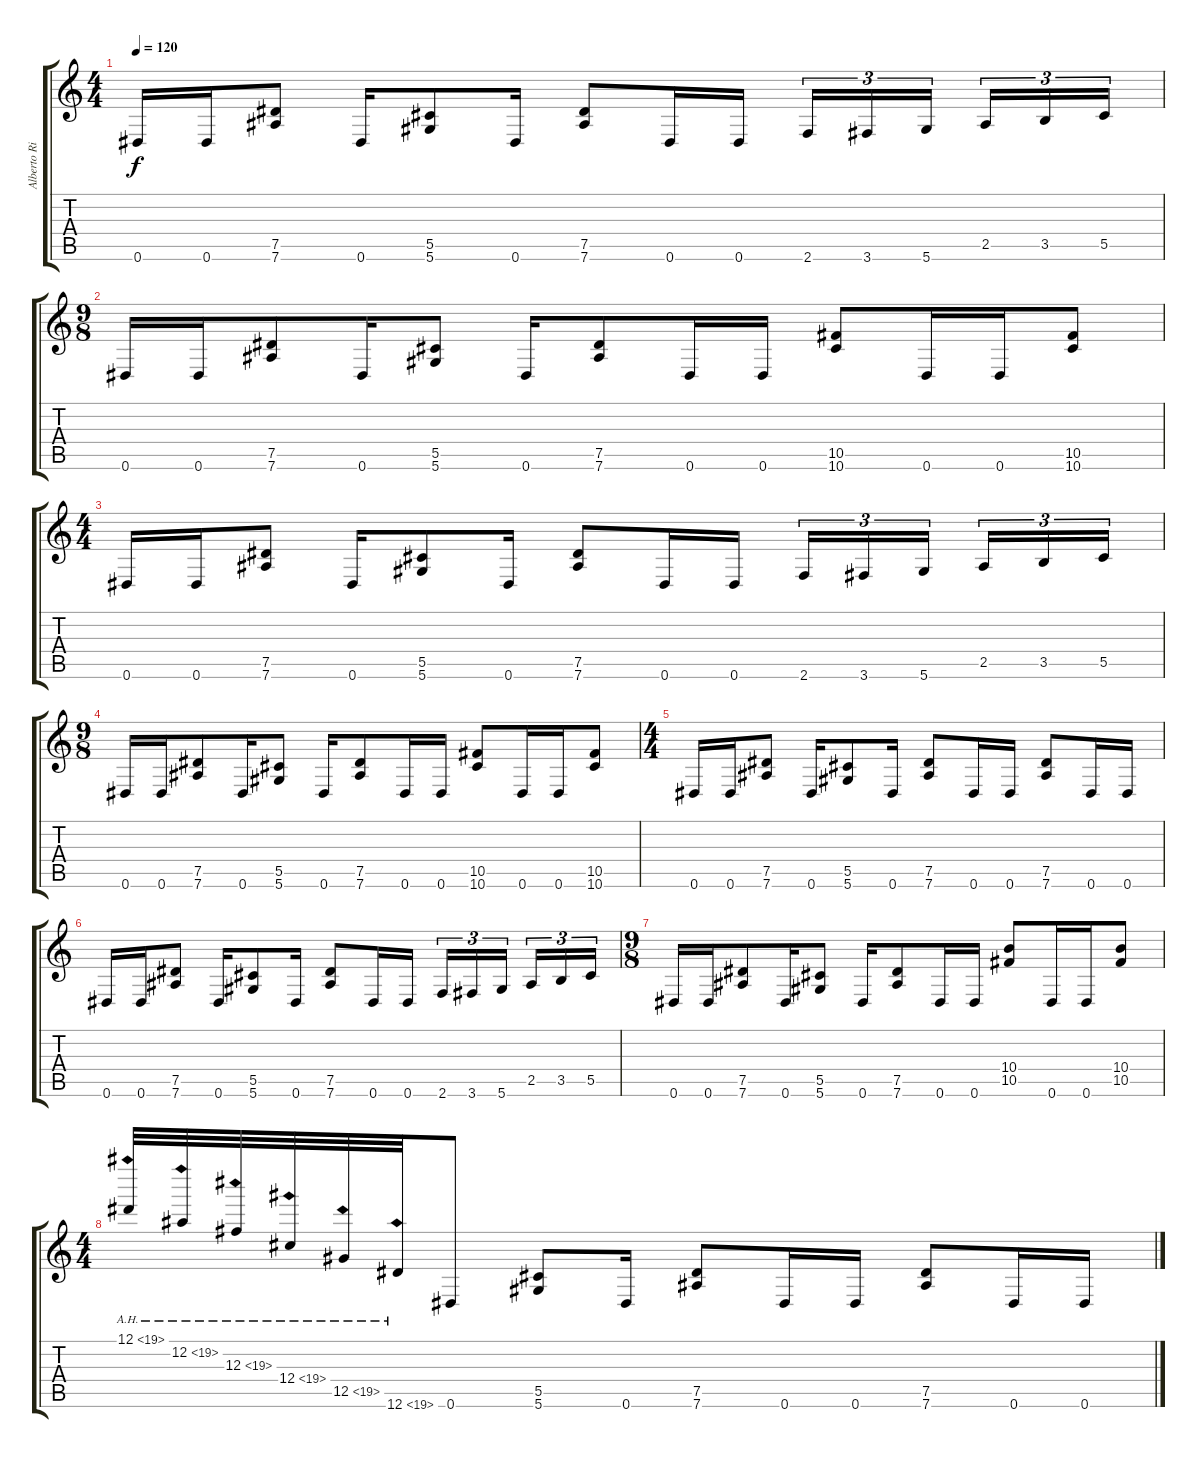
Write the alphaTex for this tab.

\track ("Alberto Rionda" "Alberto Ri") {instrument distortionguitar}
\staff {score tabs}
\tuning (Eb4 Bb3 Gb3 Db3 Ab2 Eb2) {hide}
\ts (4 4)
\tempo 120
\clef g2
\ks c
0.6.16{dy f instrument distortionguitar} 0.6.16 (7.5 7.6).8 0.6.16 (5.5 5.6).8 0.6.16 (7.5 7.6).8 0.6.16 0.6.16 2.6.16{tu (3 2)} 3.6.16{tu (3 2)} 5.6.16{tu (3 2)} 2.5.16{tu (3 2)} 3.5.16{tu (3 2)} 5.5.16{tu (3 2)} |
\ts (9 8)
0.6.16 0.6.16 (7.5 7.6).8 0.6.16 (5.5 5.6).8 0.6.16 (7.5 7.6).8 0.6.16 0.6.16 (10.5 10.6).8 0.6.16 0.6.16 (10.5 10.6).8 |
\ts (4 4)
0.6.16 0.6.16 (7.5 7.6).8 0.6.16 (5.5 5.6).8 0.6.16 (7.5 7.6).8 0.6.16 0.6.16 2.6.16{tu (3 2)} 3.6.16{tu (3 2)} 5.6.16{tu (3 2)} 2.5.16{tu (3 2)} 3.5.16{tu (3 2)} 5.5.16{tu (3 2)} |
\ts (9 8)
0.6.16 0.6.16 (7.5 7.6).8 0.6.16 (5.5 5.6).8 0.6.16 (7.5 7.6).8 0.6.16 0.6.16 (10.5 10.6).8 0.6.16 0.6.16 (10.5 10.6).8 |
\ts (4 4)
0.6.16 0.6.16 (7.5 7.6).8 0.6.16 (5.5 5.6).8 0.6.16 (7.5 7.6).8 0.6.16 0.6.16 (7.5 7.6).8 0.6.16 0.6.16 |
0.6.16 0.6.16 (7.5 7.6).8 0.6.16 (5.5 5.6).8 0.6.16 (7.5 7.6).8 0.6.16 0.6.16 2.6.16{tu (3 2)} 3.6.16{tu (3 2)} 5.6.16{tu (3 2)} 2.5.16{tu (3 2)} 3.5.16{tu (3 2)} 5.5.16{tu (3 2)} |
\ts (9 8)
0.6.16 0.6.16 (7.5 7.6).8 0.6.16 (5.5 5.6).8 0.6.16 (7.5 7.6).8 0.6.16 0.6.16 (10.4 10.5).8 0.6.16 0.6.16 (10.4 10.5).8 |
\ts (4 4)
12.1{ah 7}.32 12.2{ah 7}.32 12.3{ah 7}.32 12.4{ah 7}.32 12.5{ah 7}.32 12.6{ah 7}.32 0.6.8 (5.5 5.6).8 0.6.16 (7.5 7.6).8 0.6.16 0.6.16 (7.5 7.6).8 0.6.16 0.6.16
